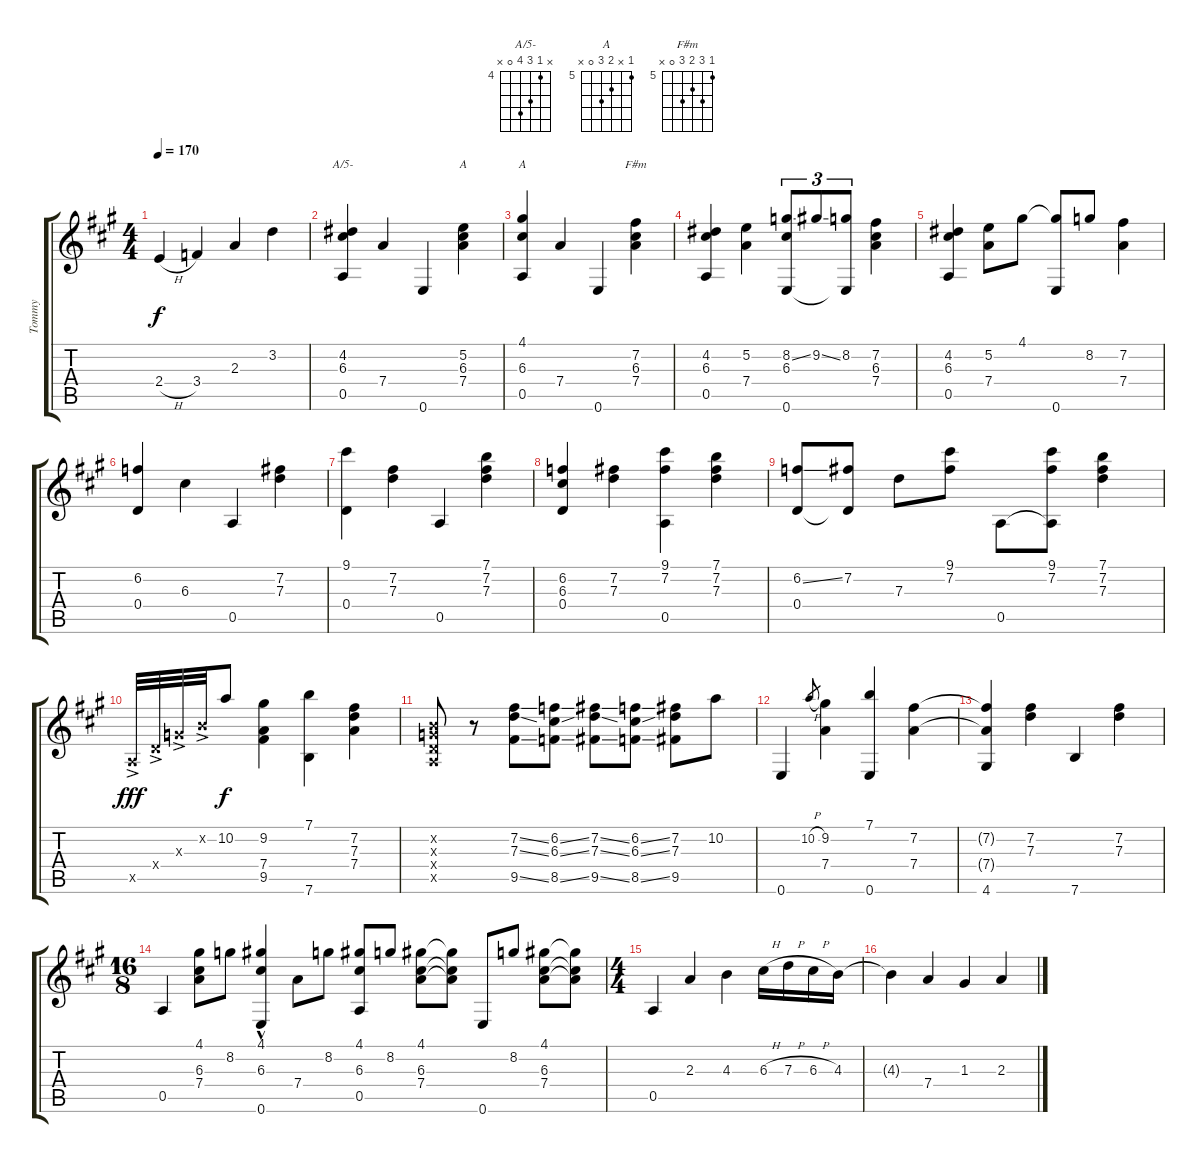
\track ("Tommy" "Tommy") {instrument acousticguitarsteel}
\staff {score tabs}
\tuning (E4 B3 G3 D3 A2 E2) {hide}
\chord ("A/5-" x 4 6 7 0 x) {firstfret 4}
\chord ("A" x 5 6 7 x x) {firstfret 5}
\chord ("A" 5 x 6 7 0 x) {firstfret 5}
\chord ("F#m" 5 7 6 7 0 x) {firstfret 5}
\ts (4 4)
\tempo 170
\clef g2
\ks a
2.4{h}.4{dy f} 3.4.4 2.3.4 3.2.4 |
(4.2 6.3 0.5).4{ch "A/5-"} 7.4.4 0.6.4 (5.2 6.3 7.4).4{ch "A"} |
(4.1 6.3 0.5).4{ch "A"} 7.4.4 0.6.4 (7.2 6.3 7.4).4{ch "F#m"} |
(4.2 6.3 0.5).4 (5.2 7.4).4 (8.2{ss} 6.3 0.6).8{tu (3 2)} 9.2{ss}.8{tu (3 2)} (8.2 0.6{t}).8{tu (3 2)} (7.2 6.3 7.4).4 |
(4.2 6.3 0.5).4 (5.2 7.4).8 4.1.8 (4.1{t} 0.6).8 8.2.8 (7.2 7.4).4 |
(6.2 0.4).4 6.3.4 0.5.4 (7.2 7.3).4 |
(9.1 0.4).4 (7.2 7.3).4 0.5.4 (7.1 7.2 7.3).4 |
(6.2 6.3 0.4).4 (7.2 7.3).4 (9.1 7.2 0.5).4 (7.1 7.2 7.3).4 |
(6.2{ss} 0.4).8 (7.2 0.4{t}).8 7.3.8 (9.1 7.2).8 0.5.8 (9.1 7.2 0.5{t}).8 (7.1 7.2 7.3).4 |
0.5{ac x}.32{dy fff} 0.4{ac x}.32 0.3{ac x}.32 0.2{ac x}.32 10.2.8{dy f} (9.2 7.4 9.5).4 (7.1 7.6).4 (7.2 7.3 7.4).4 |
(0.2{x} 0.3{x} 0.4{x} 0.5{x}).8 r.8 (7.2{ss} 7.3{ss} 9.5{ss}).8 (6.2{ss} 6.3{ss} 8.5{ss}).8 (7.2{ss} 7.3{ss} 9.5{ss}).8 (6.2{ss} 6.3{ss} 8.5{ss}).8 (7.2 7.3 9.5).8 10.2.8 |
0.6.4 10.2{h}.8{gr} (9.2 7.4).4 (7.1 0.6).4 (7.2 7.4).4 |
(7.2{t} 7.4{t} 4.6).4 (7.2 7.3).4 7.6.4 (7.2 7.3).4 |
\ts (16 8)
0.5.4 (4.1 6.3 7.4).8 8.2.8 (4.1{hac} 6.3 0.6).4 7.4.8 8.2.8 (4.1 6.3 0.5).8 8.2.8 (4.1 6.3 7.4).8 (4.1{t} 6.3{t} 7.4{t}).8 0.6.8 8.2.8 (4.1 6.3 7.4).8 (4.1{t} 6.3{t} 7.4{t}).8 |
\ts (4 4)
0.5.4 2.3.4 4.3.4 6.3{h}.16 7.3{h}.16 6.3{h}.16 4.3.16 |
4.3{t}.4 7.4.4 1.3.4 2.3.4
